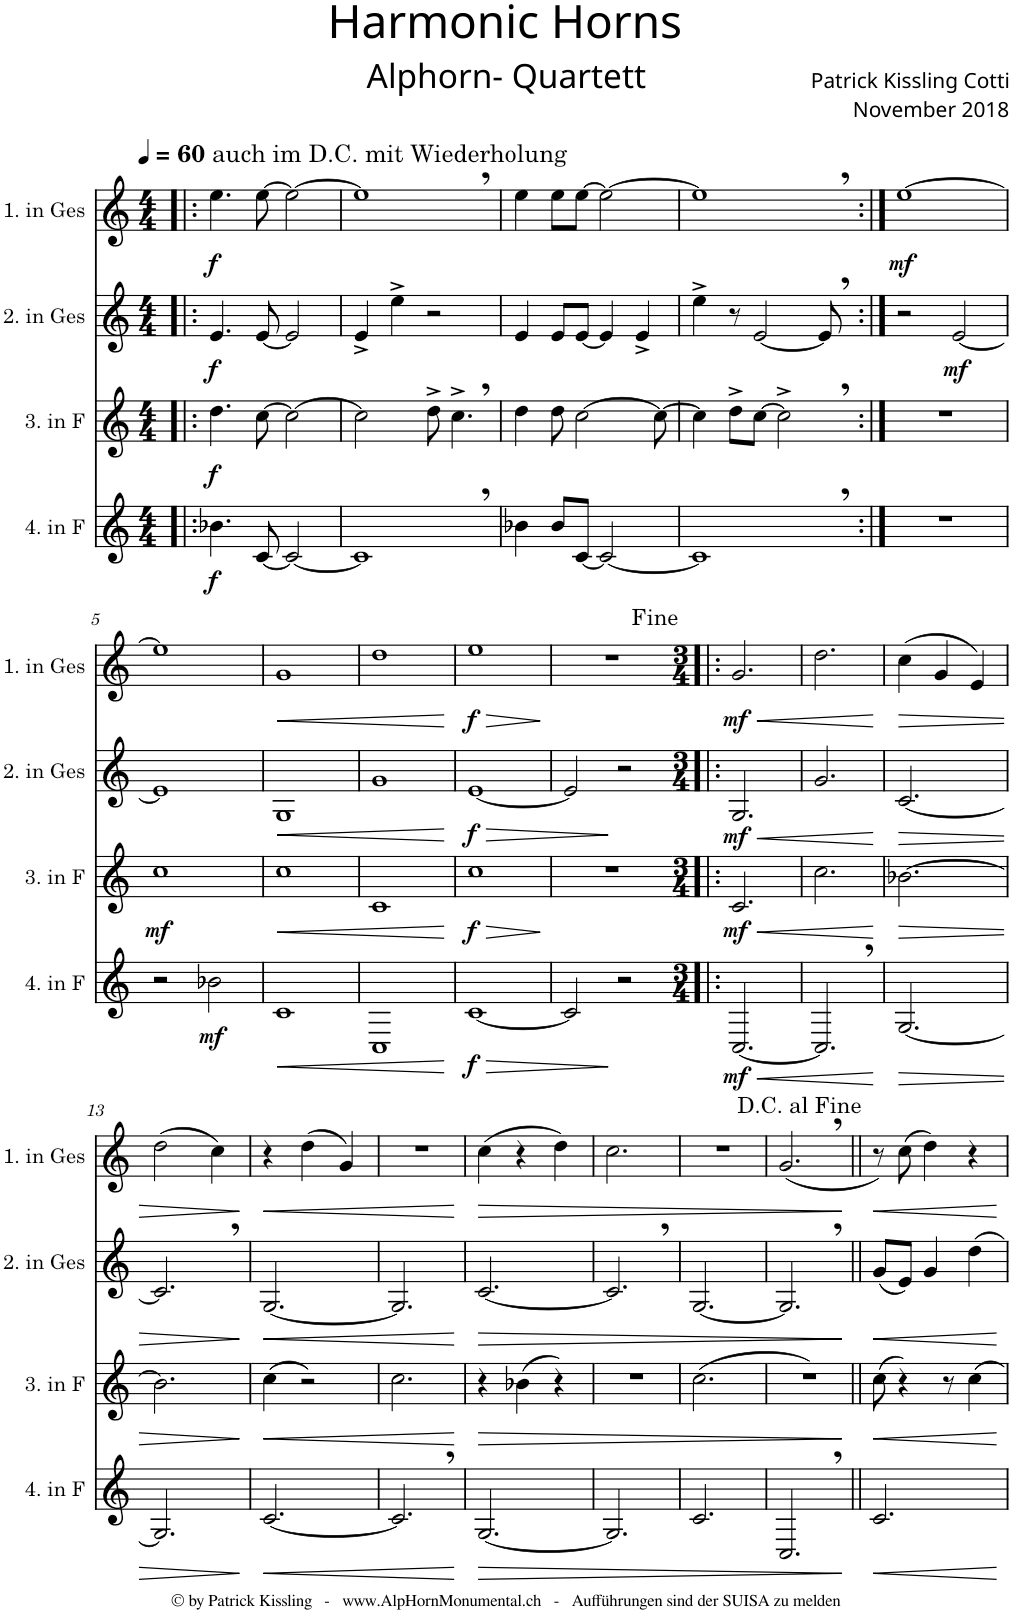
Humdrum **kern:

**kern	**dynam	**kern	**dynam	**kern	**dynam	**kern	**dynam
*part4	*part4	*part3	*part3	*part2	*part2	*part1	*part1
*staff4	*staff4	*staff3	*staff3	*staff2	*staff2	*staff1	*staff1
*I"4. in F	*	*I"3. in F	*	*I"2. in Ges	*	*I"1. in Ges	*
*I'4. in F	*	*I'3. in F	*	*I'2. in Ges	*	*I'1. in Ges	*
*clefG2	*	*clefG2	*	*clefG2	*	*clefG2	*
*Trd4c7	*	*Trd4c7	*	*Trd4c6	*	*Trd4c6	*
*k[]	*	*k[]	*	*k[]	*	*k[]	*
*M4/4	*	*M4/4	*	*M4/4	*	*M4/4	*
*MM60	*	*MM60	*	*MM60	*	*MM60	*
=!|:	=!|:	=!|:	=!|:	=!|:	=!|:	=!|:	=!|:
!	!	!	!	!	!	!LO:TX:a:t=auch im D.C. mit Wiederholung	!
!	!LO:DY:b	!	!LO:DY:b	!	!LO:DY:b	!	!LO:DY:b
4.b-X\	f	4.dd\	f	4.e/	f	4.ee\	f
[8c/	.	[8cc\	.	[8e/	.	[8ee\	.
2c/_	.	2cc\_	.	2e/]	.	2ee\_	.
=1	=1	=1	=1	=1	=1	=1	=1
1c,]	.	2cc\]	.	4e^/	.	1ee,]	.
.	.	.	.	4ee^\	.	.	.
.	.	8dd^\	.	2r	.	.	.
.	.	4.cc^,\	.	.	.	.	.
=2	=2	=2	=2	=2	=2	=2	=2
4b-X\	.	4dd\	.	4e/	.	4ee\	.
8b-/L	.	8dd\	.	8e/L	.	8ee\L	.
[8c/J	.	[2cc\	.	[8e/J	.	[8ee\J	.
2c/_	.	.	.	4e/]	.	2ee\_	.
.	.	.	.	4e^/	.	.	.
.	.	8cc\_	.	.	.	.	.
=3	=3	=3	=3	=3	=3	=3	=3
1c,]	.	4cc\]	.	4ee^\	.	1ee,]	.
.	.	8dd^\L	.	8r	.	.	.
.	.	[8cc\J	.	[2e/	.	.	.
.	.	2cc^,\]	.	.	.	.	.
.	.	.	.	8e,/]	.	.	.
=4:|!	=4:|!	=4:|!	=4:|!	=4:|!	=4:|!	=4:|!	=4:|!
!	!	!	!	!	!	!	!LO:DY:b
1r	.	1r	.	2r	.	[1ee	mf
!	!	!	!	!	!LO:DY:b	!	!
.	.	.	.	[2e/	mf	.	.
!!LO:LB:g=z
=5	=5	=5	=5	=5	=5	=5	=5
!	!	!	!LO:DY:b	!	!	!	!
2r	.	1cc	mf	1e]	.	1ee]	.
!	!LO:DY:b	!	!	!	!	!	!
2b-X\	mf	.	.	.	.	.	.
=6	=6	=6	=6	=6	=6	=6	=6
!	!LO:HP:b	!	!LO:HP:b	!	!LO:HP:b	!	!LO:HP:b
1c	<	1cc	<	1G	<	1g	<
=7	=7	=7	=7	=7	=7	=7	=7
1C	.	1c	.	1g	.	1dd	.
.	[	.	[	.	[	.	[
=8	=8	=8	=8	=8	=8	=8	=8
!	!LO:HP:b	!	!LO:HP:b	!	!LO:HP:b	!	!LO:HP:b
!	!LO:DY:n=1:b	!	!LO:DY:n=1:b	!	!LO:DY:n=1:b	!	!LO:DY:n=1:b
[1c	> f	1cc	> f	[1e	> f	1ee	> f
.	.	.	]	.	.	.	]
=9	=9	=9	=9	=9	=9	=9	=9
2c/]	.	1r	.	2e/]	.	1r	.
2r	]	.	.	2r	]	.	.
=10!|:	=10!|:	=10!|:	=10!|:	=10!|:	=10!|:	=10!|:	=10!|:
*M3/4	*	*M3/4	*	*M3/4	*	*M3/4	*
!	!LO:HP:b	!	!LO:HP:b	!	!LO:HP:b	!	!LO:HP:b
!	!LO:DY:n=1:b	!	!LO:DY:n=1:b	!	!LO:DY:n=1:b	!	!LO:DY:n=1:b
[2.C/	< mf	2.c/	< mf	2.G/	< mf	2.g/	< mf
=11	=11	=11	=11	=11	=11	=11	=11
2.C,/]	.	2.cc\	.	2.g/	.	2.dd\	.
.	[	.	[	.	[	.	[
=12	=12	=12	=12	=12	=12	=12	=12
!	!LO:HP:b	!	!LO:HP:b	!	!LO:HP:b	!	!LO:HP:b
[2.G/	>	[2.b-X\	>	[2.c/	>	(4cc\	>
.	.	.	.	.	.	4g/	.
.	.	.	.	.	.	4e/)	.
!!LO:LB:g=z
=13	=13	=13	=13	=13	=13	=13	=13
2.G/]	.	2.b-\]	.	2.c,/]	.	(2dd\	.
.	.	.	.	.	.	4cc\)	.
.	]	.	]	.	]	.	]
=14	=14	=14	=14	=14	=14	=14	=14
!	!LO:HP:b	!	!LO:HP:b	!	!LO:HP:b	!	!LO:HP:b
[2.c/	<	(4cc\	<	[2.G/	<	4r	<
.	.	2r)	.	.	.	(4dd\	.
.	.	.	.	.	.	4g/)	.
=15	=15	=15	=15	=15	=15	=15	=15
2.c,/]	.	2.cc\	.	2.G/]	.	2.r	.
.	[	.	[	.	[	.	[
=16	=16	=16	=16	=16	=16	=16	=16
!	!LO:HP:b	!	!LO:HP:b	!	!LO:HP:b	!	!LO:HP:b
[2.G/	>	4r	>	[2.c/	>	(4cc\	>
.	.	(4b-X\	.	.	.	4r	.
.	.	4r)	.	.	.	4dd\)	.
=17	=17	=17	=17	=17	=17	=17	=17
2.G/]	.	2.r	.	2.c,/]	.	2.cc\	.
=18	=18	=18	=18	=18	=18	=18	=18
2.c/	.	(2.cc\	.	[2.G/	.	2.r	.
=19	=19	=19	=19	=19	=19	=19	=19
2.C,/	.	2.r)	.	2.G,/]	.	(2.g,/	.
.	]	.	]	.	]	.	]
=20||	=20||	=20||	=20||	=20||	=20||	=20||	=20||
!	!LO:HP:b	!	!LO:HP:b	!	!LO:HP:b	!	!LO:HP:b
2.c/	<	(8cc\	<	(8g/L	<	8r)	<
.	.	4r)	.	8e/J)	.	(8cc\	.
.	.	.	.	4g/	.	4dd\)	.
.	.	8r	.	.	.	.	.
.	.	4cc\	.	4dd\	.	4r	.
.	[	.	[	.	[	.	[
=	=	=	=	=	=	=	=
*-	*-	*-	*-	*-	*-	*-	*-
